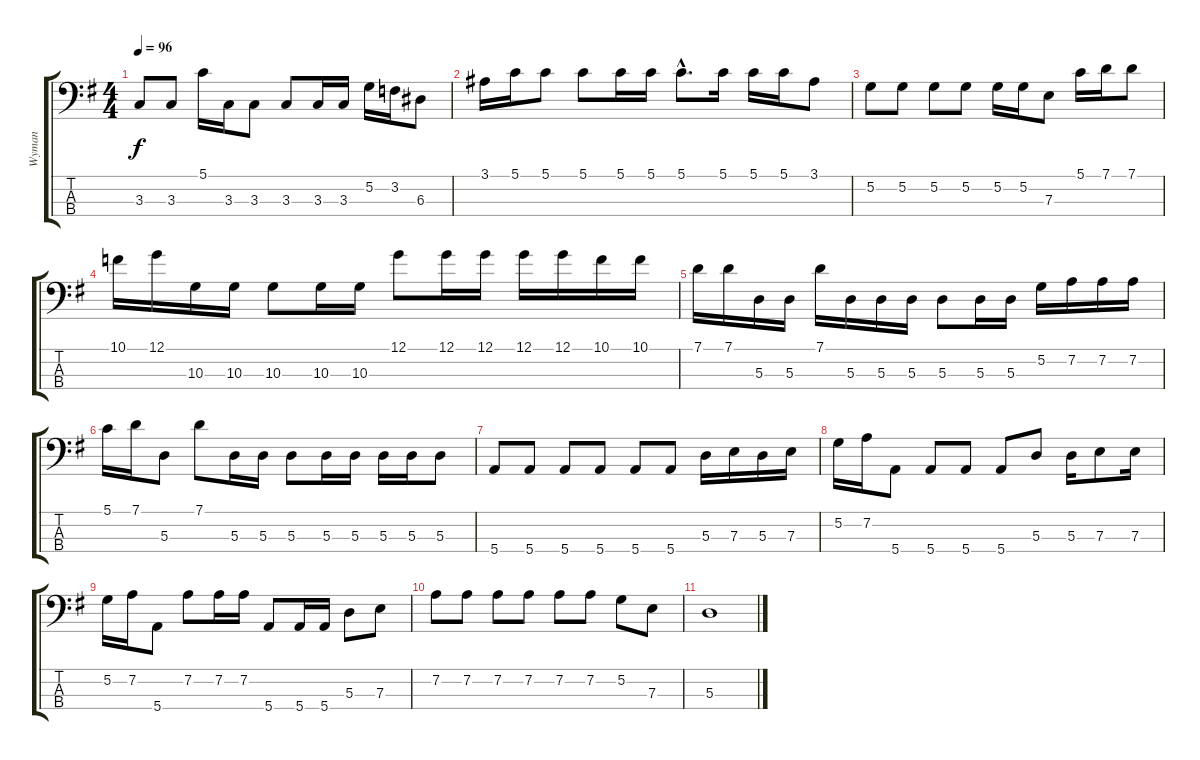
\track ("Wyman" "Wyman") {instrument electricbasspick}
\staff {score tabs}
\tuning (G2 D2 A1 E1) {hide}
\ts (4 4)
\tempo 96
\clef f4
\ks g
3.3.8{dy f} 3.3.8 5.1.16 3.3.16 3.3.8 3.3.8 3.3.16 3.3.16 5.2.16 3.2.16 6.3.8 |
3.1.16 5.1.16 5.1.8 5.1.8 5.1.16 5.1.16 5.1{hac}.8{d} 5.1.16 5.1.16 5.1.16 3.1.8 |
5.2.8 5.2.8 5.2.8 5.2.8 5.2.16 5.2.16 7.3.8 5.1.16 7.1.16 7.1.8 |
10.1.16 12.1.16 10.3.16 10.3.16 10.3.8 10.3.16 10.3.16 12.1.8 12.1.16 12.1.16 12.1.16 12.1.16 10.1.16 10.1.16 |
7.1.16 7.1.16 5.3.16 5.3.16 7.1.16 5.3.16 5.3.16 5.3.16 5.3.8 5.3.16 5.3.16 5.2.16 7.2.16 7.2.16 7.2.16 |
5.1.16 7.1.16 5.3.8 7.1.8 5.3.16 5.3.16 5.3.8 5.3.16 5.3.16 5.3.16 5.3.16 5.3.8 |
5.4.8 5.4.8 5.4.8 5.4.8 5.4.8 5.4.8 5.3.16 7.3.16 5.3.16 7.3.16 |
5.2.16 7.2.16 5.4.8 5.4.8 5.4.8 5.4.8 5.3.8 5.3.16 7.3.8 7.3.16 |
5.2.16 7.2.16 5.4.8 7.2.8 7.2.16 7.2.16 5.4.8 5.4.16 5.4.16 5.3.8 7.3.8 |
7.2.8 7.2.8 7.2.8 7.2.8 7.2.8 7.2.8 5.2.8 7.3.8 |
5.3.1
